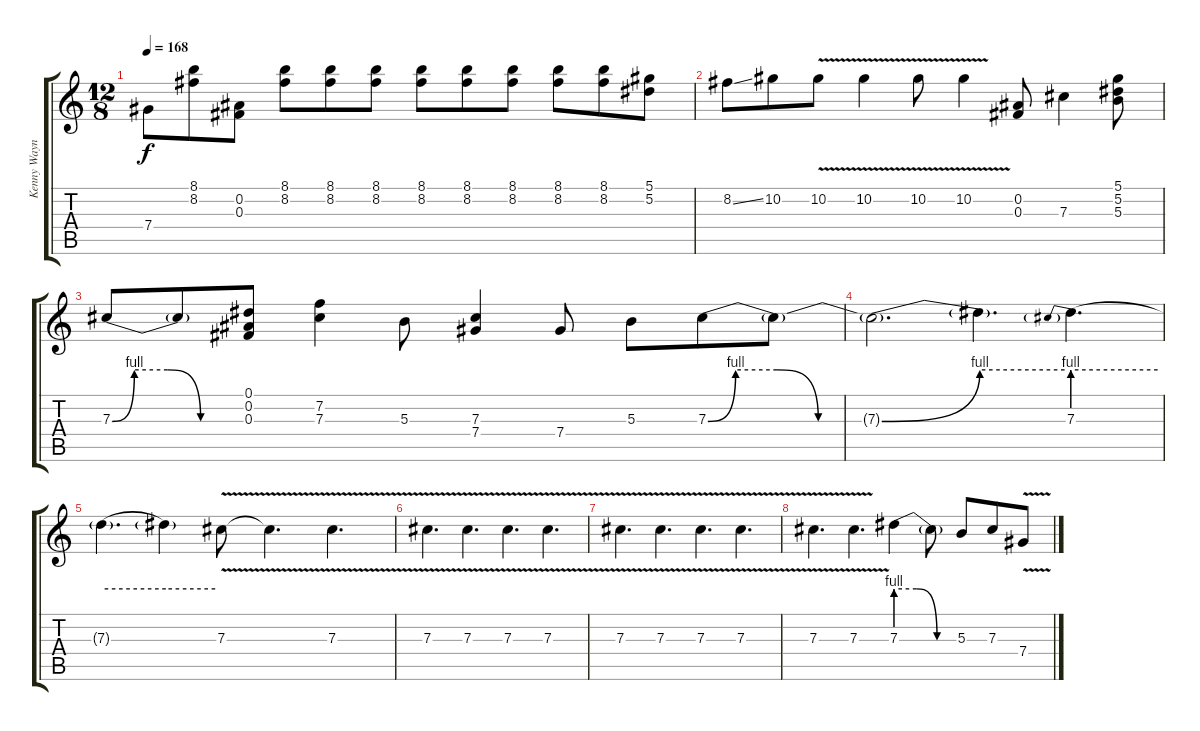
\track ("Kenny Wayne Shepherd" "Kenny Wayn") {instrument overdrivenguitar}
\staff {score tabs}
\tuning (Eb4 Bb3 Gb3 Db3 Ab2 Eb2) {hide}
\ts (12 8)
\tempo 168
\clef g2
\ks c
7.4.8{dy f} (8.1 8.2).8 (0.2 0.3).8 (8.1 8.2).8 (8.1 8.2).8 (8.1 8.2).8 (8.1 8.2).8 (8.1 8.2).8 (8.1 8.2).8 (8.1 8.2).8 (8.1 8.2).8 (5.1 5.2).8 |
8.2{ss}.8 10.2.8 10.2{v}.8 10.2{v}.4 10.2{v}.8 10.2{v}.4 (0.2 0.3).8 7.3.4 (5.1 5.2 5.3).8 |
7.3{be (custom 0 0 10 4 25 4 40 0 60 0)}.8 7.3{t}.8 (0.1 0.2 0.3).8 (7.2 7.3).4 5.3.8 (7.3 7.4).4 7.4.8 5.3.8 7.3{be (custom 0 0 10 4 25 4 40 0 60 0)}.8 7.3{t}.8 |
7.3{be (bend 0 0 60 4) t}.2{d} 7.3{be (hold 0 4 60 4) t}.4{d} 7.3{be (prebend 0 4 60 4)}.4{d} |
7.3{be (hold 0 4 60 4) t}.4{d} 7.3{be (hold 0 4 60 4) t}.4 7.3{v}.8 7.3{v t}.4{d} 7.3{v}.4{d} |
7.3{v}.4{d} 7.3{v}.4{d} 7.3{v}.4{d} 7.3{v}.4{d} |
7.3{v}.4{d} 7.3{v}.4{d} 7.3{v}.4{d} 7.3{v}.4{d} |
7.3{v}.4{d} 7.3{v}.4{d} 7.3{be (custom 0 4 20 4 40 0 60 0)}.4 7.3{t}.8 5.3.8 7.3.8 7.4{v}.8
